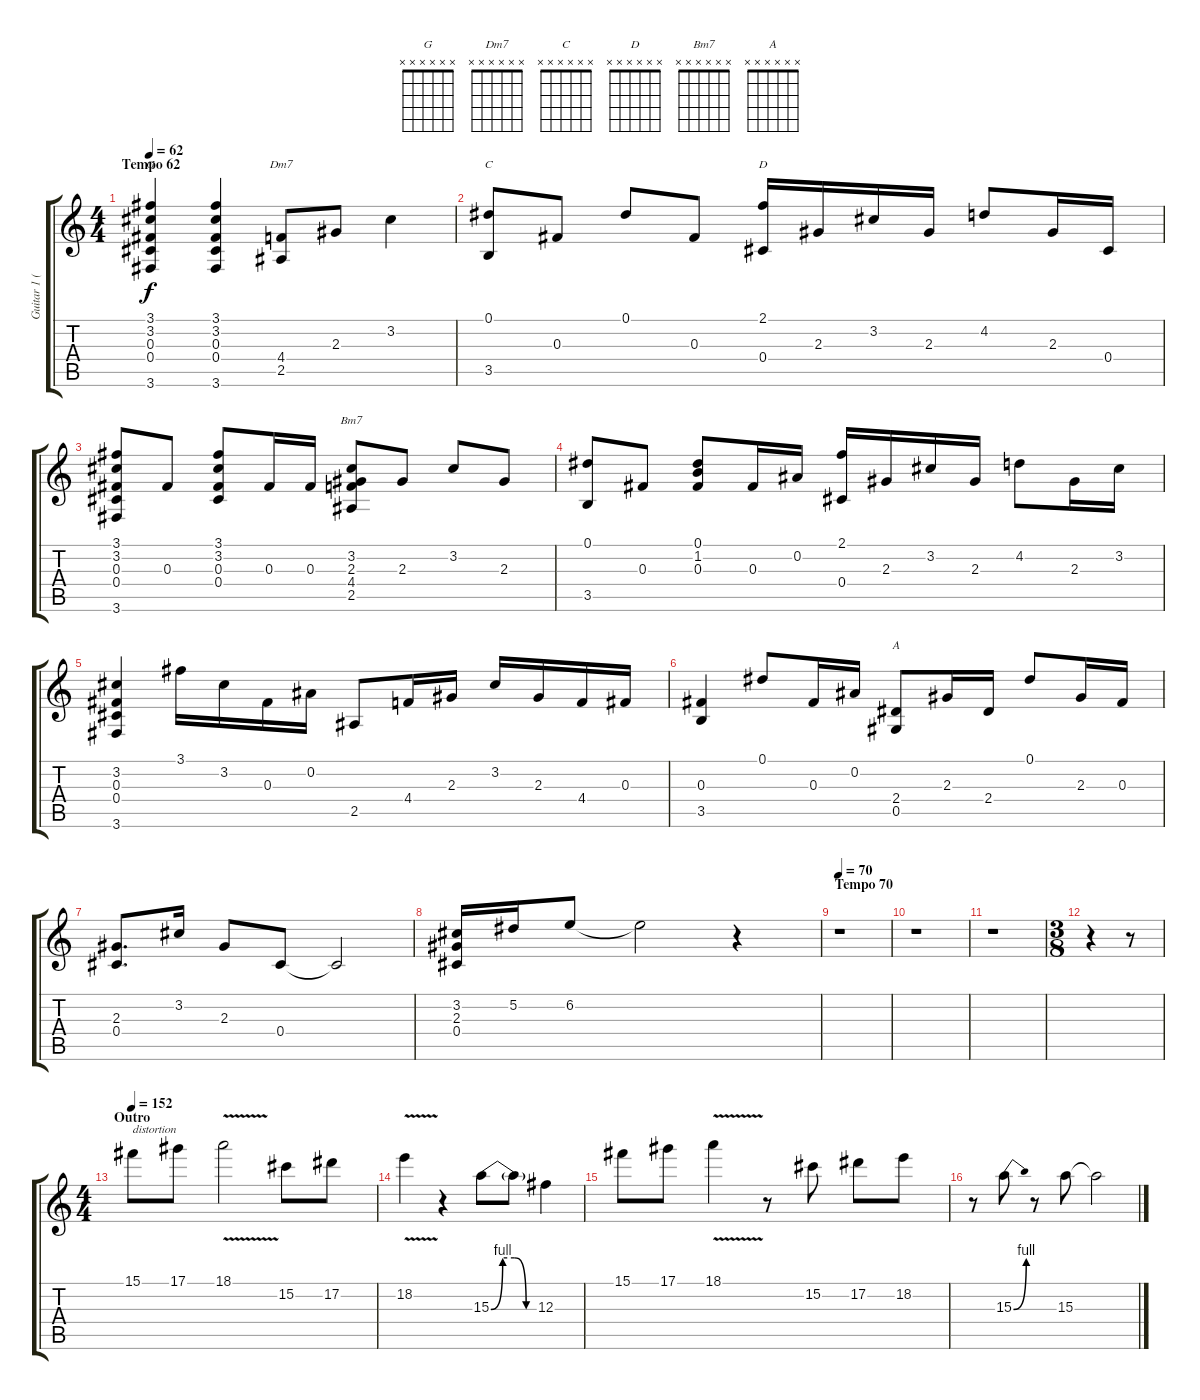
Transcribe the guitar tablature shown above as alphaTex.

\track ("Guitar 1 (Slash)" "Guitar 1 (") {instrument electricguitarjazz}
\staff {score tabs}
\tuning (Eb4 Bb3 Gb3 Db3 Ab2 Eb2) {hide}
\chord ("G" x x x x x x)
\chord ("Dm7" x x x x x x)
\chord ("C" x x x x x x)
\chord ("D" x x x x x x)
\chord ("Bm7" x x x x x x)
\chord ("A" x x x x x x)
\ts (4 4)
\section ("" "Tempo 62")
\tempo 62
\clef g2
\ks c
(3.1 3.2 0.3 0.4 3.6).4{ch "G" dy f} (3.1 3.2 0.3 0.4 3.6).4 (4.4 2.5).8{ch "Dm7"} 2.3.8 3.2.4 |
(0.1 3.5).8{ch "C"} 0.3.8 0.1.8 0.3.8 (2.1 0.4).16{ch "D"} 2.3.16 3.2.16 2.3.16 4.2.8 2.3.16 0.4.16 |
(3.1 3.2 0.3 0.4 3.6).8 0.3.8 (3.1 3.2 0.3 0.4).8 0.3.16 0.3.16 (3.2 2.3 4.4 2.5).8{ch "Bm7"} 2.3.8 3.2.8 2.3.8 |
(0.1 3.5).8 0.3.8 (0.1 1.2 0.3).8 0.3.16 0.2.16 (2.1 0.4).16 2.3.16 3.2.16 2.3.16 4.2.8 2.3.16 3.2.16 |
(3.2 0.3 0.4 3.6).4 3.1.16 3.2.16 0.3.16 0.2.16 2.5.8 4.4.16 2.3.16 3.2.16 2.3.16 4.4.16 0.3.16 |
(0.3 3.5).4 0.1.8 0.3.16 0.2.16 (2.4 0.5).8{ch "A"} 2.3.16 2.4.16 0.1.8 2.3.16 0.3.16 |
(2.3 0.4).8{d} 3.2.16 2.3.8 0.4.8 0.4{t}.2 |
(3.2 2.3 0.4).16 5.2.16 6.2.8 6.2{t}.2 r.4 |
\section ("" "Tempo 70")
\tempo 70
r.1 |
r.1 |
r.1 |
\ts (3 8)
r.4 r.8 |
\ts (4 4)
\section ("" "Outro")
\tempo 152
15.1.8{txt "distortion" instrument overdrivenguitar} 17.1.8 18.1{v}.2 15.2.8 17.2.8 |
18.2{v}.4 r.4 15.3{be (custom 0 0 15 4 30 4 45 0 60 0)}.8 15.3{t}.8 12.3.4 |
15.1.8 17.1.8 18.1{v}.4 r.8 15.2.8 17.2.8 18.2.8 |
r.8 15.3{be (bend 0 0 60 4)}.8 r.8 15.3.8 15.3{t}.2
